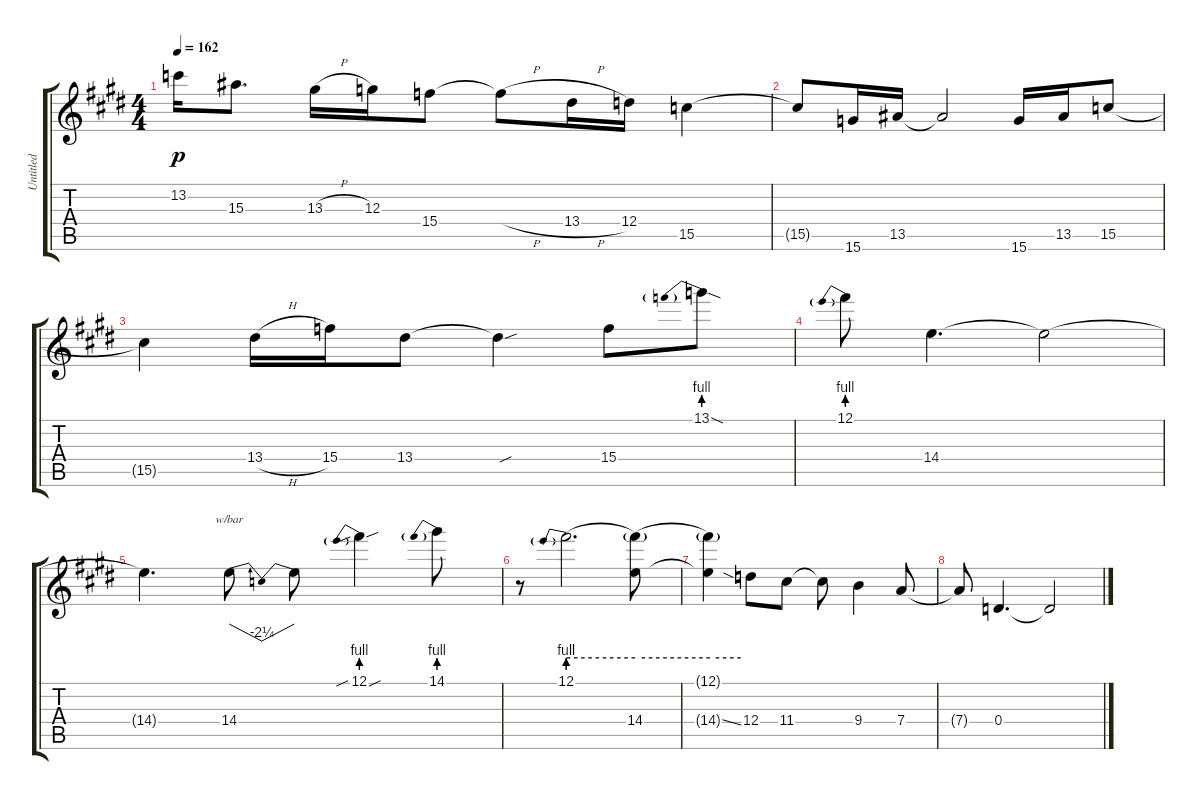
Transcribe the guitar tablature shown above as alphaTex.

\track ("Untitled" "Untitled") {instrument overdrivenguitar}
\staff {score tabs}
\tuning (E4 B3 G3 D3 A2 E2) {hide}
\ts (4 4)
\tempo 162
\clef g2
\ks c#minor
13.2.16{dy p} 15.3.8{d} 13.3{h}.16 12.3.16 15.4.8 15.4{h t}.8 13.4{h}.16 12.4.16 15.5.4 |
15.5{t}.8 15.6.16 13.5.16 13.5{t}.2 15.6.16 13.5.16 15.5.8 |
\ks e
15.5{t}.4 13.4{h}.16 15.4.16 13.4.8 13.4{sou t}.4 15.4.8 13.1{be (prebend 0 4 60 4) sod}.8 |
\ks c#minor
12.1{be (prebend 0 4 60 4)}.8 14.4.4{d} 14.4{t}.2 |
14.4{t}.4{d} 14.4.8{tbe (dip default 0 0 30 -9 60 0)} 14.4{t}.8 12.1{be (prebend 0 4 60 4) sib sou}.4 14.1{be (prebend 0 4 60 4)}.8 |
\ks e
r.8 12.1{be (prebend 0 4 60 4)}.2{d} (12.1{be (hold 0 4 60 4) t} 14.4).8 |
\ks c#minor
(12.1{be (hold 0 4 60 4) t} 14.4{ss t}).4 12.4.8 11.4.8 11.4{t}.8 9.4.4 7.4.8 |
7.4{t}.8 0.4.4{d} 0.4{t}.2
